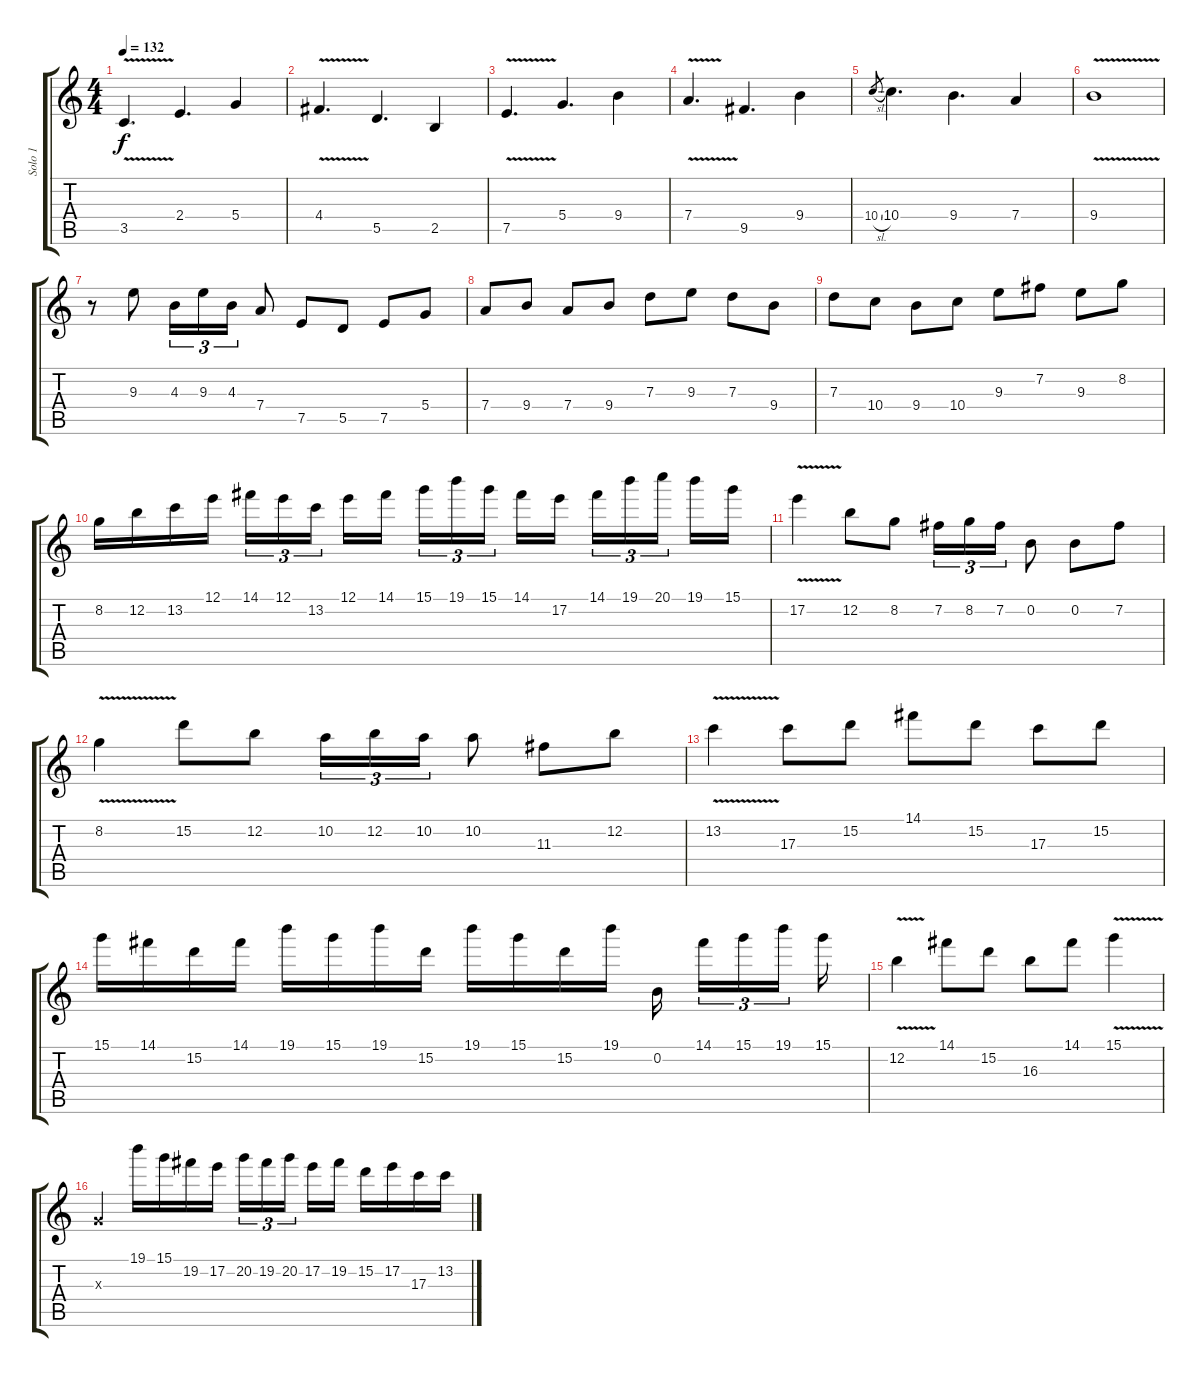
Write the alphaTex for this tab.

\track ("Solo 1" "Solo 1") {instrument distortionguitar}
\staff {score tabs}
\tuning (E4 B3 G3 D3 A2 E2) {hide}
\ts (4 4)
\tempo 132
\clef g2
\ks c
3.5{v}.4{d dy f} 2.4.4{d} 5.4.4 |
4.4{v}.4{d} 5.5.4{d} 2.5.4 |
7.5{v}.4{d} 5.4.4{d} 9.4.4 |
7.4{v}.4{d} 9.5.4{d} 9.4.4 |
10.4{sl}.8{gr} 10.4.4{d} 9.4.4{d} 7.4.4 |
9.4{v}.1 |
r.8 9.3.8 4.3.16{tu (3 2)} 9.3.16{tu (3 2)} 4.3.16{tu (3 2)} 7.4.8 7.5.8 5.5.8 7.5.8 5.4.8 |
7.4.8 9.4.8 7.4.8 9.4.8 7.3.8 9.3.8 7.3.8 9.4.8 |
7.3.8 10.4.8 9.4.8 10.4.8 9.3.8 7.2.8 9.3.8 8.2.8 |
8.2.16 12.2.16 13.2.16 12.1.16 14.1.16{tu (3 2)} 12.1.16{tu (3 2)} 13.2.16{tu (3 2) beam splitsecondary} 12.1.16 14.1.16 15.1.16{tu (3 2)} 19.1.16{tu (3 2)} 15.1.16{tu (3 2) beam splitsecondary} 14.1.16 17.2.16 14.1.16{tu (3 2)} 19.1.16{tu (3 2)} 20.1.16{tu (3 2) beam splitsecondary} 19.1.16 15.1.16 |
17.2{v}.4 12.2.8 8.2.8 7.2.16{tu (3 2)} 8.2.16{tu (3 2)} 7.2.16{tu (3 2)} 0.2.8 0.2.8 7.2.8 |
8.2{v}.4 15.2.8 12.2.8 10.2.16{tu (3 2)} 12.2.16{tu (3 2)} 10.2.16{tu (3 2)} 10.2.8 11.3.8 12.2.8 |
13.2{v}.4 17.3.8 15.2.8 14.1.8 15.2.8 17.3.8 15.2.8 |
15.1.16 14.1.16 15.2.16 14.1.16 19.1.16 15.1.16 19.1.16 15.2.16 19.1.16 15.1.16 15.2.16 19.1.16 0.2.16{beam splitsecondary} 14.1.16{tu (3 2)} 15.1.16{tu (3 2)} 19.1.16{tu (3 2) beam splitsecondary} 15.1.16 |
12.2{v}.4 14.1.8 15.2.8 16.3.8 14.1.8 15.1{v}.4 |
0.3{x}.4 19.1.16 15.1.16 19.2.16 17.2.16 20.2.16{tu (3 2)} 19.2.16{tu (3 2)} 20.2.16{tu (3 2) beam splitsecondary} 17.2.16 19.2.16 15.2.16 17.2.16 17.3.16 13.2.16
